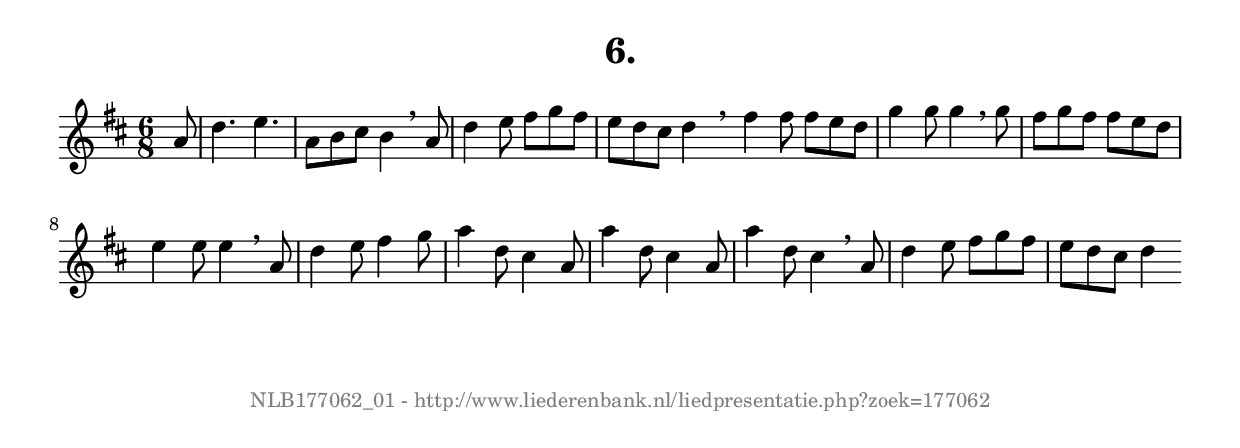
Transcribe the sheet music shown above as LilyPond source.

%
% produced by wce2krn 1.64 (7 June 2014)
%
\version"2.16"
#(append! paper-alist '(("long" . (cons (* 210 mm) (* 2000 mm)))))
#(set-default-paper-size "long")
sb = {\breathe}
mBreak = {\breathe }
bBreak = {\breathe }
x = {\once\override NoteHead #'style = #'cross }
gl=\glissando
itime={\override Staff.TimeSignature #'stencil = ##f }
ficta = {\once\set suggestAccidentals = ##t}
fine = {\once\override Score.RehearsalMark #'self-alignment-X = #1 \mark \markup {\italic{Fine}}}
dc = {\once\override Score.RehearsalMark #'self-alignment-X = #1 \mark \markup {\italic{D.C.}}}
dcf = {\once\override Score.RehearsalMark #'self-alignment-X = #1 \mark \markup {\italic{D.C. al Fine}}}
dcc = {\once\override Score.RehearsalMark #'self-alignment-X = #1 \mark \markup {\italic{D.C. al Coda}}}
ds = {\once\override Score.RehearsalMark #'self-alignment-X = #1 \mark \markup {\italic{D.S.}}}
dsf = {\once\override Score.RehearsalMark #'self-alignment-X = #1 \mark \markup {\italic{D.S. al Fine}}}
dsc = {\once\override Score.RehearsalMark #'self-alignment-X = #1 \mark \markup {\italic{D.S. al Coda}}}
pv = {\set Score.repeatCommands = #'((volta "1"))}
sv = {\set Score.repeatCommands = #'((volta "2"))}
tv = {\set Score.repeatCommands = #'((volta "3"))}
qv = {\set Score.repeatCommands = #'((volta "4"))}
xv = {\set Score.repeatCommands = #'((volta #f))}
\header{ tagline = ""
title = "6."
}
\score {{
\key d \major
\relative g'
{
\set melismaBusyProperties = #'()
\partial 32*4
\time 6/8
\tempo 4=120
\override Score.MetronomeMark #'transparent = ##t
\override Score.RehearsalMark #'break-visibility = #(vector #t #t #f)
a8 d4. e a,8 b cis b4 \sb a8 d4 e8 fis g fis e d cis d4 s8 \bar ":|:" \bBreak
fis4 fis8 fis e d g4 g8 g4 \sb g8 fis g fis fis e d e4 e8 e4 \mBreak
a,8 d4 e8 fis4 g8 a4 d,8 cis4 a8 a'4 d,8 cis4 a8 a'4 d,8 cis4 \sb a8 d4 e8 fis g fis e d cis d4 \bar ":|"
 }}
 \midi { }
 \layout {
            indent = 0.0\cm
}
}
\markup { \vspace #0 } \markup { \with-color #grey \fill-line { \center-column { \smaller "NLB177062_01 - http://www.liederenbank.nl/liedpresentatie.php?zoek=177062" } } }
